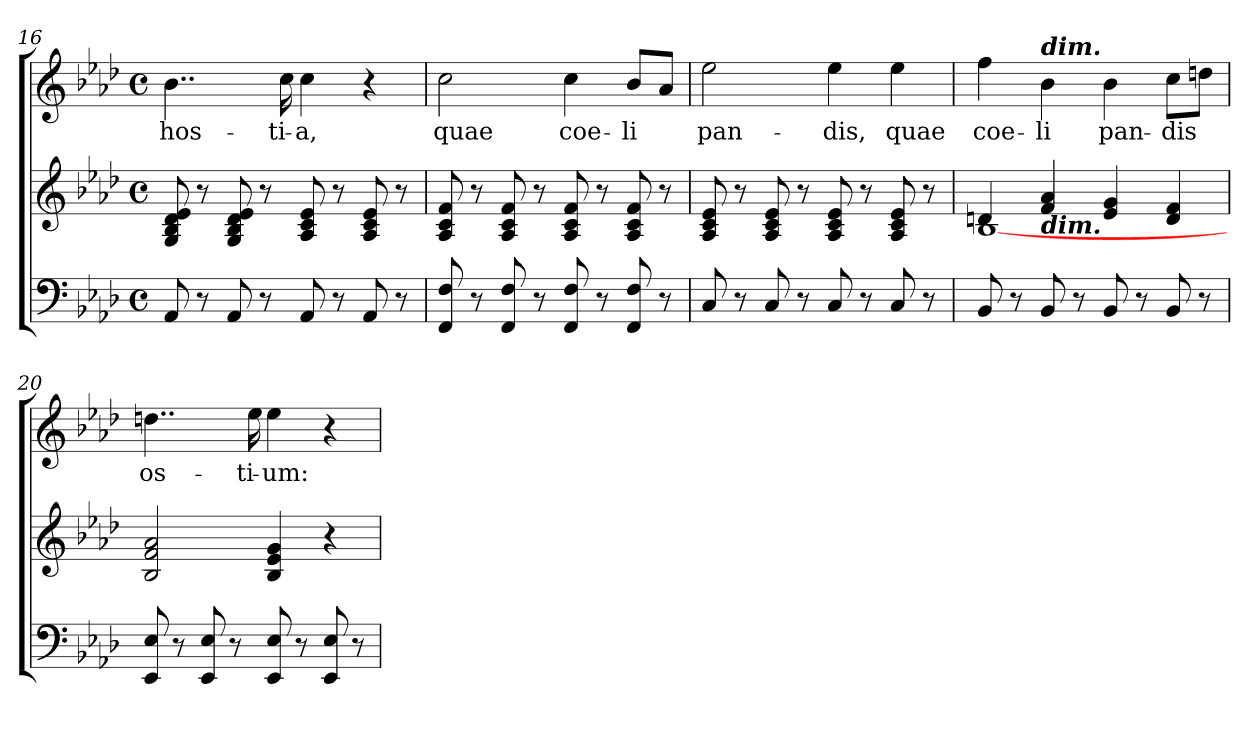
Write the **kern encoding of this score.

**kern	**kern	**kern	**text
*part2	*part2	*part1	*part1
*staff3	*staff2	*staff1	*staff1
*clefF4	*clefG2	*clefG2	*
*	*	*ITrd7c12	*
*k[b-e-a-d-]	*k[b-e-a-d-]	*k[b-e-a-d-]	*
*A-:	*A-:	*A-:	*
*M4/4	*M4/4	*M4/4	*
*met(c)	*met(c)	*met(c)	*
=16	=16	=16	=16
!	!	!	!LO:LY:b
8AA-/	8G/ 8B-/ 8d-/ 8e-/	4..B-\	hos-
8r	8r	.	.
8AA-/	8G/ 8B-/ 8d-/ 8e-/	.	.
8r	8r	.	.
!	!	!	!LO:LY:b
.	.	16c\	-ti-
!	!	!	!LO:LY:b
8AA-/	8A-/ 8c/ 8e-/	4c\	-a,
8r	8r	.	.
8AA-/	8A-/ 8c/ 8e-/	4r	.
8r	8r	.	.
=17	=17	=17	=17
!	!	!	!LO:LY:b
8FF/ 8F/	8A-/ 8c/ 8f/	2c\	quae
8r	8r	.	.
8FF/ 8F/	8A-/ 8c/ 8f/	.	.
8r	8r	.	.
!	!	!	!LO:LY:b
8FF/ 8F/	8A-/ 8c/ 8f/	4c\	coe-
8r	8r	.	.
!	!	!	!LO:LY:b
8FF/ 8F/	8A-/ 8c/ 8f/	8B-/L	-li
8r	8r	8A-/J	.
!!LO:PB:g=z
=18	=18	=18	=18
!	!	!	!LO:LY:b
8C/	8A-/ 8c/ 8e-/	2e-\	pan-
8r	8r	.	.
8C/	8A-/ 8c/ 8e-/	.	.
8r	8r	.	.
!	!	!	!LO:LY:b
8C/	8A-/ 8c/ 8e-/	4e-\	-dis,
8r	8r	.	.
!	!	!	!LO:LY:b
8C/	8A-/ 8c/ 8e-/	4e-\	quae
8r	8r	.	.
=19	=19	=19	=19
*	*^	*	*
!	!	!	!	!LO:LY:b
8BB-/	4dn/	[<1B-	4f\	coe-
8r	.	.	.	.
!	!	!	!LO:TX:a:Bi:t=dim.	!
!	!LO:TX:b:Bi:t=dim.	!	!	!
!	!	!	!	!LO:LY:b
8BB-/	4f/ 4a-/	.	4B-\	-li
8r	.	.	.	.
!	!	!	!	!LO:LY:b
8BB-/	4e-/ 4g/	.	4B-\	pan-
8r	.	.	.	.
!	!	!	!	!LO:LY:b
8BB-/	4d/ 4f/	.	8c\L	-dis
8r	.	.	8dn\J	.
*	*v	*v	*	*
=20	=20	=20	=20
!	!	!	!LO:LY:b
8EE-/ 8E-/	2B-/ 2f/ 2a-/	4..dn\	os-
8r	.	.	.
8EE-/ 8E-/	.	.	.
8r	.	.	.
!	!	!	!LO:LY:b
.	.	16e-\	-ti-
!	!	!	!LO:LY:b
8EE-/ 8E-/	4B-/ 4e-/ 4g/	4e-\	-um:
8r	.	.	.
8EE-/ 8E-/	4r	4r	.
8r	.	.	.
=	=	=	=
*-	*-	*-	*-
